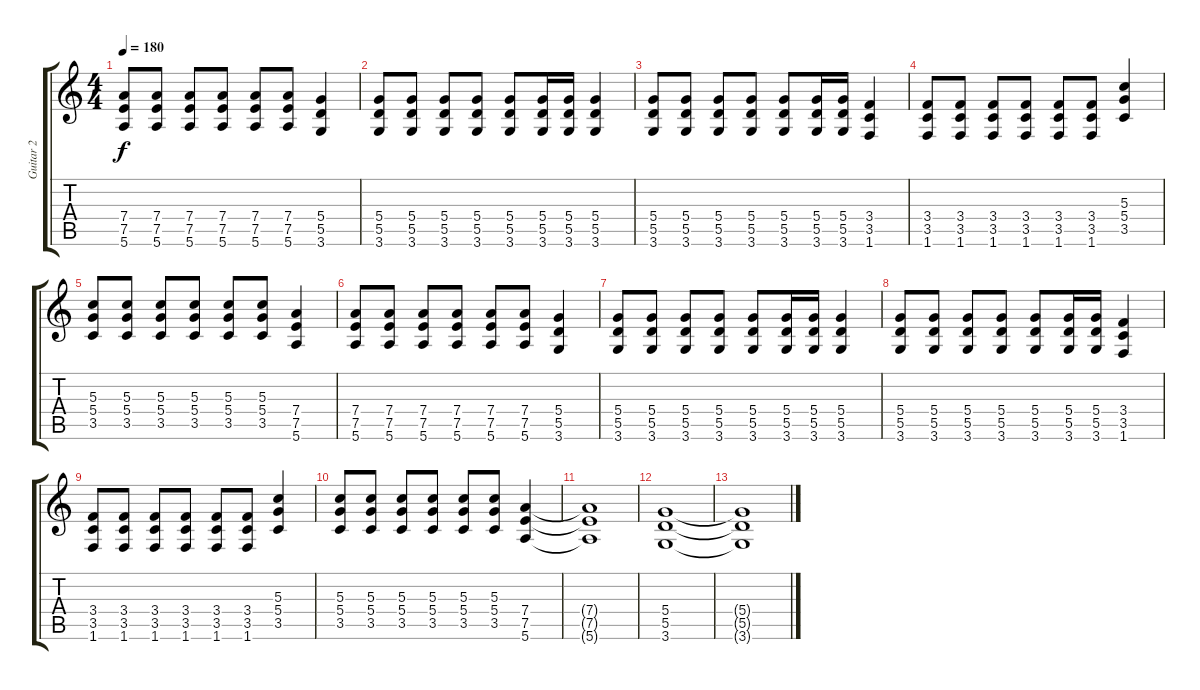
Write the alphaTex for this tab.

\track ("Guitar 2" "Guitar 2") {instrument overdrivenguitar}
\staff {score tabs}
\tuning (E4 B3 G3 D3 A2 E2) {hide}
\ts (4 4)
\tempo 180
\clef g2
\ks c
(7.4 7.5 5.6).8{dy f} (7.4 7.5 5.6).8 (7.4 7.5 5.6).8 (7.4 7.5 5.6).8 (7.4 7.5 5.6).8 (7.4 7.5 5.6).8 (5.4 5.5 3.6).4 |
(5.4 5.5 3.6).8 (5.4 5.5 3.6).8 (5.4 5.5 3.6).8 (5.4 5.5 3.6).8 (5.4 5.5 3.6).8 (5.4 5.5 3.6).16 (5.4 5.5 3.6).16 (5.4 5.5 3.6).4 |
(5.4 5.5 3.6).8 (5.4 5.5 3.6).8 (5.4 5.5 3.6).8 (5.4 5.5 3.6).8 (5.4 5.5 3.6).8 (5.4 5.5 3.6).16 (5.4 5.5 3.6).16 (3.4 3.5 1.6).4 |
(3.4 3.5 1.6).8 (3.4 3.5 1.6).8 (3.4 3.5 1.6).8 (3.4 3.5 1.6).8 (3.4 3.5 1.6).8 (3.4 3.5 1.6).8 (5.3 5.4 3.5).4 |
(5.3 5.4 3.5).8 (5.3 5.4 3.5).8 (5.3 5.4 3.5).8 (5.3 5.4 3.5).8 (5.3 5.4 3.5).8 (5.3 5.4 3.5).8 (7.4 7.5 5.6).4 |
(7.4 7.5 5.6).8 (7.4 7.5 5.6).8 (7.4 7.5 5.6).8 (7.4 7.5 5.6).8 (7.4 7.5 5.6).8 (7.4 7.5 5.6).8 (5.4 5.5 3.6).4 |
(5.4 5.5 3.6).8 (5.4 5.5 3.6).8 (5.4 5.5 3.6).8 (5.4 5.5 3.6).8 (5.4 5.5 3.6).8 (5.4 5.5 3.6).16 (5.4 5.5 3.6).16 (5.4 5.5 3.6).4 |
(5.4 5.5 3.6).8 (5.4 5.5 3.6).8 (5.4 5.5 3.6).8 (5.4 5.5 3.6).8 (5.4 5.5 3.6).8 (5.4 5.5 3.6).16 (5.4 5.5 3.6).16 (3.4 3.5 1.6).4 |
(3.4 3.5 1.6).8 (3.4 3.5 1.6).8 (3.4 3.5 1.6).8 (3.4 3.5 1.6).8 (3.4 3.5 1.6).8 (3.4 3.5 1.6).8 (5.3 5.4 3.5).4 |
(5.3 5.4 3.5).8 (5.3 5.4 3.5).8 (5.3 5.4 3.5).8 (5.3 5.4 3.5).8 (5.3 5.4 3.5).8 (5.3 5.4 3.5).8 (7.4 7.5 5.6).4 |
(7.4{t} 7.5{t} 5.6{t}).1 |
(5.4 5.5 3.6).1 |
(5.4{t} 5.5{t} 3.6{t}).1
